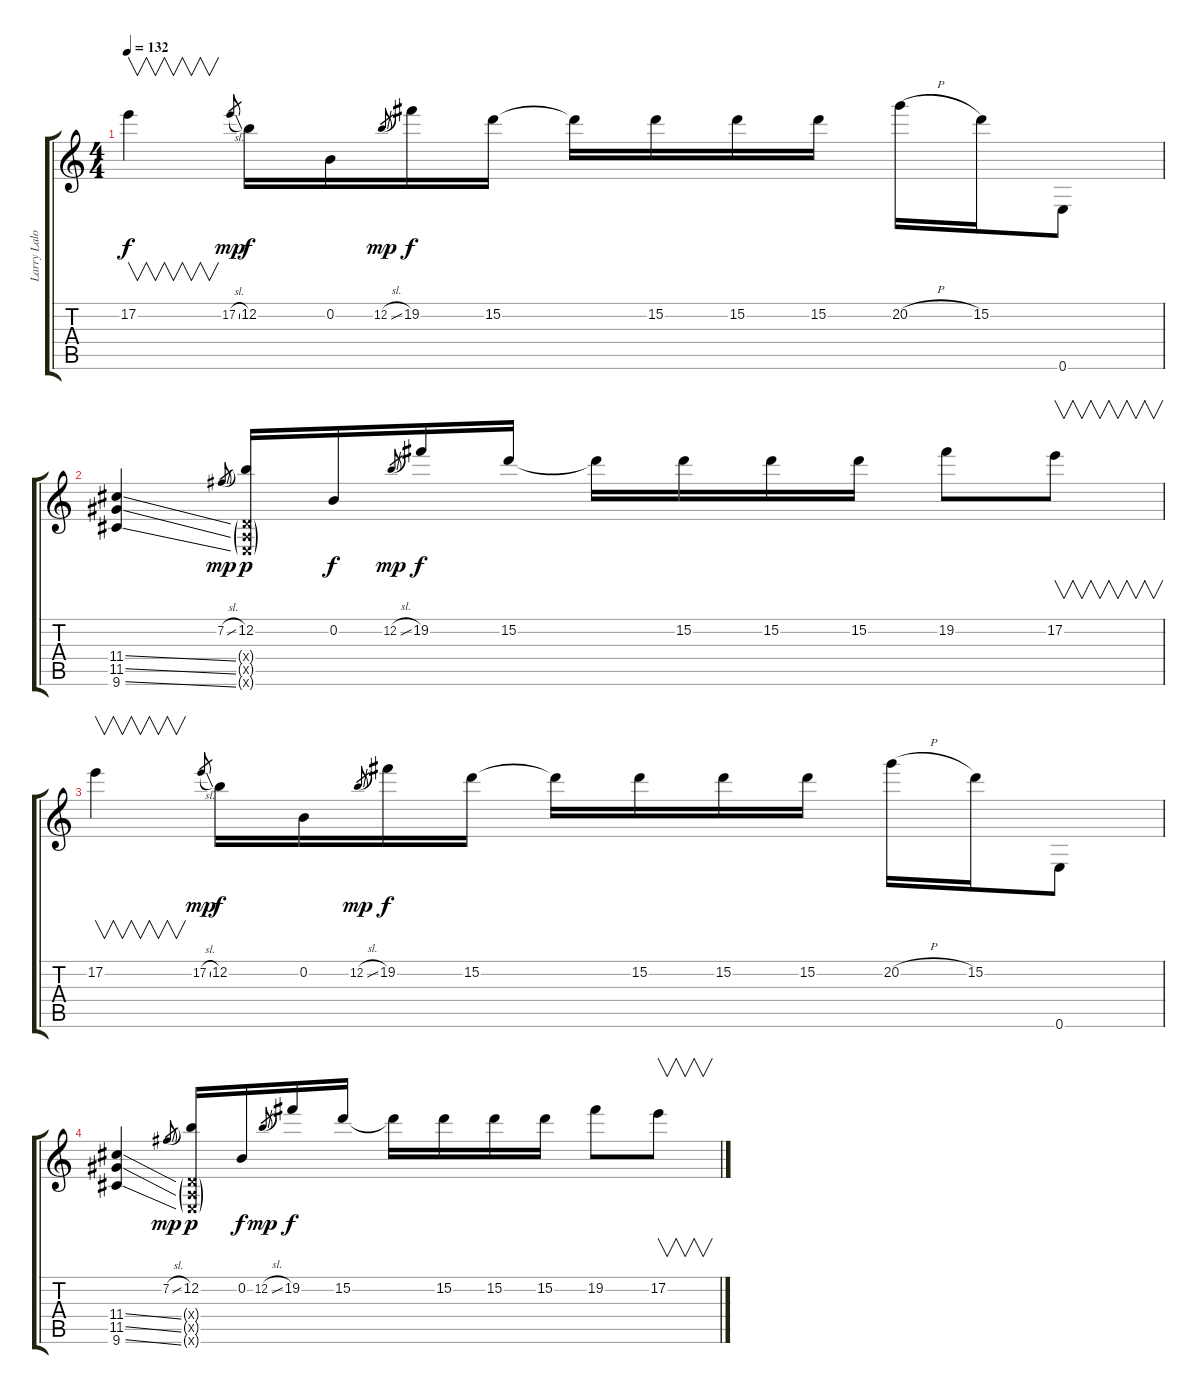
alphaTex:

\track ("Larry Lalonde / Guitar" "Larry Lalo") {instrument distortionguitar}
\staff {score tabs}
\tuning (E4 B3 G3 D3 A2 E2) {hide}
\ts (4 4)
\tempo 132
\clef g2
\ks c
17.2.4{v dy f} 17.2{sl}.8{gr dy mp} 12.2.16{dy f} 0.2.16 12.2{sl}.8{gr dy mp} 19.2.16{dy f} 15.2.16 15.2{t}.16 15.2.16 15.2.16 15.2.16 20.2{h}.16 15.2.16 0.6.8 |
(11.4{ss} 11.5{ss} 9.6{ss}).4 7.2{sl}.8{gr dy mp} (12.2 0.4{g x} 0.5{g x} 0.6{g x}).16{dy p} 0.2.16{dy f} 12.2{sl}.8{gr dy mp} 19.2.16{dy f} 15.2.16 15.2{t}.16 15.2.16 15.2.16 15.2.16 19.2.8 17.2.8{v} |
17.2.4{v} 17.2{sl}.8{gr dy mp} 12.2.16{dy f} 0.2.16 12.2{sl}.8{gr dy mp} 19.2.16{dy f} 15.2.16 15.2{t}.16 15.2.16 15.2.16 15.2.16 20.2{h}.16 15.2.16 0.6.8 |
(11.4{ss} 11.5{ss} 9.6{ss}).4 7.2{sl}.8{gr dy mp} (12.2 0.4{g x} 0.5{g x} 0.6{g x}).16{dy p} 0.2.16{dy f} 12.2{sl}.8{gr dy mp} 19.2.16{dy f} 15.2.16 15.2{t}.16 15.2.16 15.2.16 15.2.16 19.2.8 17.2.8{v}
